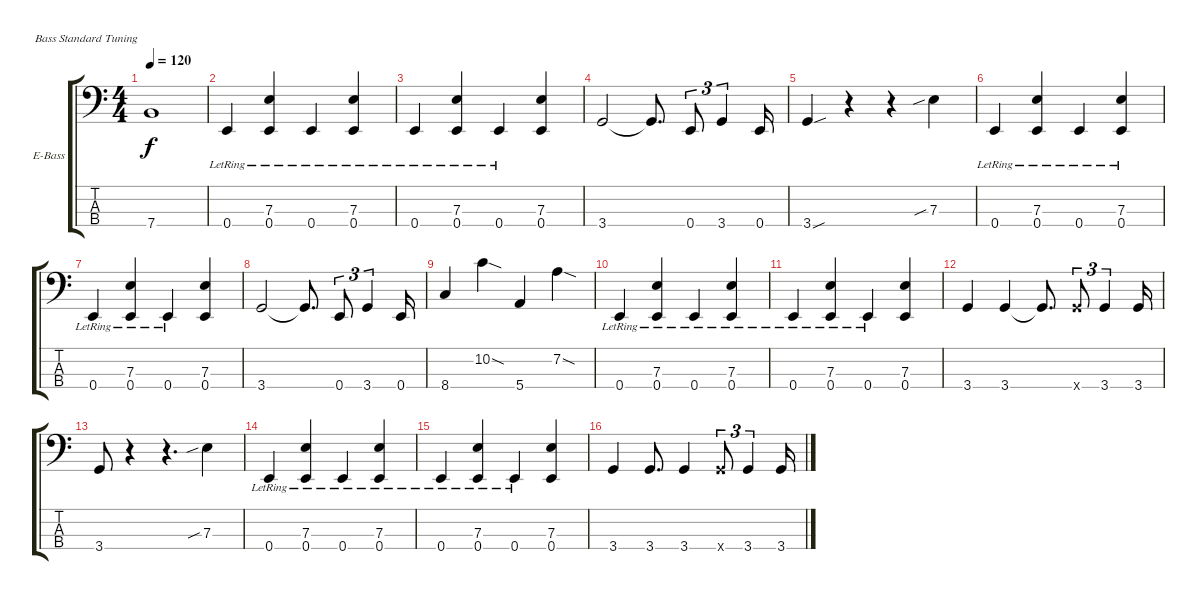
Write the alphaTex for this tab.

\defaultSystemsLayout 4
\bracketExtendMode groupsimilarinstruments
\firstSystemTrackNameOrientation horizontal
\otherSystemsTrackNameOrientation horizontal
\track ("Cliff Burton (Main Bass)" "E-Bass") {instrument electricbassfinger}
\staff {score tabs}
\tuning (G2 D2 A1 E1)
\ts (4 4)
\tempo 120
\clef f4
\ks c
7.4.1{dy f} |
0.4{lr}.4 (7.3{lr} 0.4{lr}).4 0.4{lr}.4 (0.4{lr} 7.3{lr}).4 |
0.4{lr}.4 (7.3{lr} 0.4{lr}).4 0.4{lr}.4 (0.4 7.3).4 |
3.4.2 3.4{t}.8{d} 0.4.8{tu (3 2)} 3.4.4{tu (3 2)} 0.4.16 |
3.4{sou}.4 r.4 r.4 7.3{sib}.4 |
0.4{lr}.4 (7.3{lr} 0.4{lr}).4 0.4{lr}.4 (0.4{lr} 7.3{lr}).4 |
0.4{lr}.4 (7.3{lr} 0.4{lr}).4 0.4{lr}.4 (0.4 7.3).4 |
3.4.2 3.4{t}.8{d} 0.4.8{tu (3 2)} 3.4.4{tu (3 2)} 0.4.16 |
8.4.4 10.2{sod}.4 5.4.4 7.2{sod}.4 |
0.4{lr}.4 (7.3{lr} 0.4{lr}).4 0.4{lr}.4 (0.4{lr} 7.3{lr}).4 |
0.4{lr}.4 (7.3{lr} 0.4{lr}).4 0.4{lr}.4 (0.4 7.3).4 |
3.4.4 3.4.4 3.4{t}.8{d} 3.4{x}.8{tu (3 2)} 3.4.4{tu (3 2)} 3.4.16 |
3.4.8 r.4 r.4{d} 7.3{sib}.4 |
0.4{lr}.4 (7.3{lr} 0.4{lr}).4 0.4{lr}.4 (0.4{lr} 7.3{lr}).4 |
0.4{lr}.4 (7.3{lr} 0.4{lr}).4 0.4{lr}.4 (0.4 7.3).4 |
3.4.4 3.4.8{d} 3.4.4 3.4{x}.8{tu (3 2)} 3.4.4{tu (3 2)} 3.4.16
